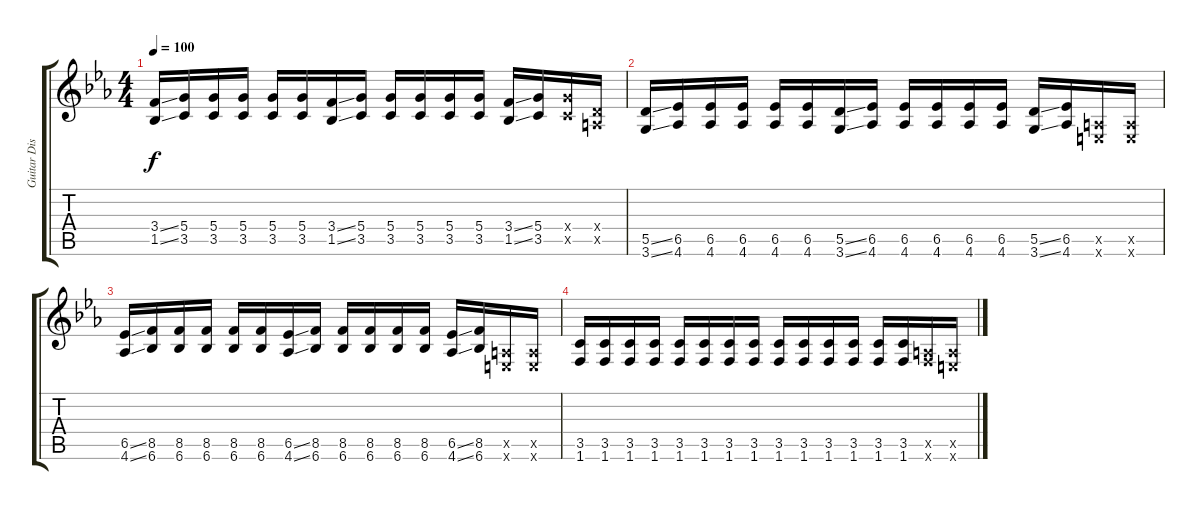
\track ("Guitar Dist." "Guitar Dis") {instrument distortionguitar}
\staff {score tabs}
\tuning (E4 B3 G3 D3 A2 E2) {hide}
\ts (4 4)
\tempo 100
\clef g2
\ks cminor
(3.4{ss} 1.5{ss}).16{dy f} (5.4 3.5).16 (5.4 3.5).16 (5.4 3.5).16 (5.4 3.5).16 (5.4 3.5).16 (3.4{ss} 1.5{ss}).16 (5.4 3.5).16 (5.4 3.5).16 (5.4 3.5).16 (5.4 3.5).16 (5.4 3.5).16 (3.4{ss} 1.5{ss}).16 (5.4 3.5).16 (5.4{x} 3.5{x}).16 (0.4{x} 0.5{x}).16 |
(5.5{ss} 3.6{ss}).16 (6.5 4.6).16 (6.5 4.6).16 (6.5 4.6).16 (6.5 4.6).16 (6.5 4.6).16 (5.5{ss} 3.6{ss}).16 (6.5 4.6).16 (6.5 4.6).16 (6.5 4.6).16 (6.5 4.6).16 (6.5 4.6).16 (5.5{ss} 3.6{ss}).16 (6.5 4.6).16 (0.5{x} 0.6{x}).16 (0.5{x} 0.6{x}).16 |
(6.5{ss} 4.6{ss}).16 (8.5 6.6).16 (8.5 6.6).16 (8.5 6.6).16 (8.5 6.6).16 (8.5 6.6).16 (6.5{ss} 4.6{ss}).16 (8.5 6.6).16 (8.5 6.6).16 (8.5 6.6).16 (8.5 6.6).16 (8.5 6.6).16 (6.5{ss} 4.6{ss}).16 (8.5 6.6).16 (0.5{x} 0.6{x}).16 (0.5{x} 0.6{x}).16 |
(3.5 1.6).16 (3.5 1.6).16 (3.5 1.6).16 (3.5 1.6).16 (3.5 1.6).16 (3.5 1.6).16 (3.5 1.6).16 (3.5 1.6).16 (3.5 1.6).16 (3.5 1.6).16 (3.5 1.6).16 (3.5 1.6).16 (3.5 1.6).16 (3.5 1.6).16 (0.5{x} 1.6{x}).16 (0.5{x} 0.6{x}).16
